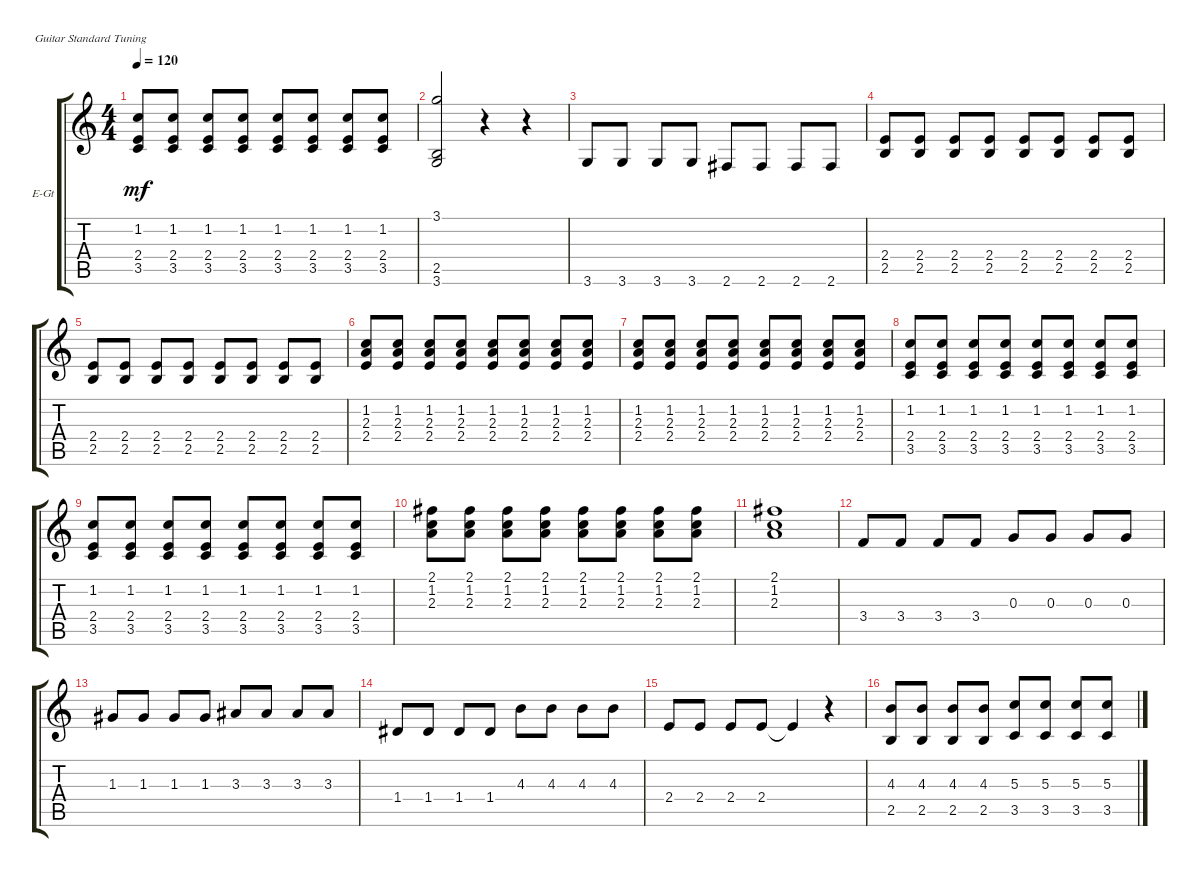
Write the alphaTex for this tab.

\defaultSystemsLayout 4
\bracketExtendMode groupsimilarinstruments
\firstSystemTrackNameOrientation horizontal
\otherSystemsTrackNameOrientation horizontal
\track ("Electric Guitar" "E-Gt") {instrument distortionguitar}
\staff {score tabs}
\tuning (E4 B3 G3 D3 A2 E2)
\ts (4 4)
\tempo 120
\clef g2
\ks c
(1.2 2.4 3.5).8{dy mf} (1.2 2.4 3.5).8 (1.2 2.4 3.5).8 (1.2 2.4 3.5).8 (1.2 2.4 3.5).8 (1.2 2.4 3.5).8 (1.2 2.4 3.5).8 (1.2 2.4 3.5).8 |
(3.1 2.5 3.6).2 r.4 r.4 |
3.6.8 3.6.8 3.6.8 3.6.8 2.6.8 2.6.8 2.6.8 2.6.8 |
(2.5 2.4).8 (2.5 2.4).8 (2.5 2.4).8 (2.5 2.4).8 (2.4 2.5).8 (2.4 2.5).8 (2.4 2.5).8 (2.4 2.5).8 |
(2.5 2.4).8 (2.5 2.4).8 (2.5 2.4).8 (2.5 2.4).8 (2.4 2.5).8 (2.4 2.5).8 (2.4 2.5).8 (2.4 2.5).8 |
(2.3 2.4 1.2).8 (2.3 2.4 1.2).8 (2.3 2.4 1.2).8 (2.3 2.4 1.2).8 (2.3 2.4 1.2).8 (2.3 2.4 1.2).8 (2.3 2.4 1.2).8 (2.3 2.4 1.2).8 |
(2.3 2.4 1.2).8 (2.3 2.4 1.2).8 (2.3 2.4 1.2).8 (2.3 2.4 1.2).8 (2.3 2.4 1.2).8 (2.3 2.4 1.2).8 (2.3 2.4 1.2).8 (2.3 2.4 1.2).8 |
(1.2 2.4 3.5).8 (1.2 2.4 3.5).8 (1.2 2.4 3.5).8 (1.2 2.4 3.5).8 (1.2 2.4 3.5).8 (1.2 2.4 3.5).8 (1.2 2.4 3.5).8 (1.2 2.4 3.5).8 |
(1.2 2.4 3.5).8 (1.2 2.4 3.5).8 (1.2 2.4 3.5).8 (1.2 2.4 3.5).8 (1.2 2.4 3.5).8 (1.2 2.4 3.5).8 (1.2 2.4 3.5).8 (1.2 2.4 3.5).8 |
(2.1 1.2 2.3).8 (2.1 1.2 2.3).8 (2.1 1.2 2.3).8 (2.1 1.2 2.3).8 (2.1 1.2 2.3).8 (2.1 1.2 2.3).8 (2.1 1.2 2.3).8 (2.1 1.2 2.3).8 |
(2.1 1.2 2.3).1 |
3.4.8 3.4.8 3.4.8 3.4.8 0.3.8 0.3.8 0.3.8 0.3.8 |
1.3.8 1.3.8 1.3.8 1.3.8 3.3.8 3.3.8 3.3.8 3.3.8 |
1.4.8 1.4.8 1.4.8 1.4.8 4.3.8 4.3.8 4.3.8 4.3.8 |
2.4.8 2.4.8 2.4.8 2.4.8 2.4{t}.4 r.4 |
(2.5 4.3).8 (2.5 4.3).8 (2.5 4.3).8 (2.5 4.3).8 (3.5 5.3).8 (3.5 5.3).8 (3.5 5.3).8 (3.5 5.3).8
